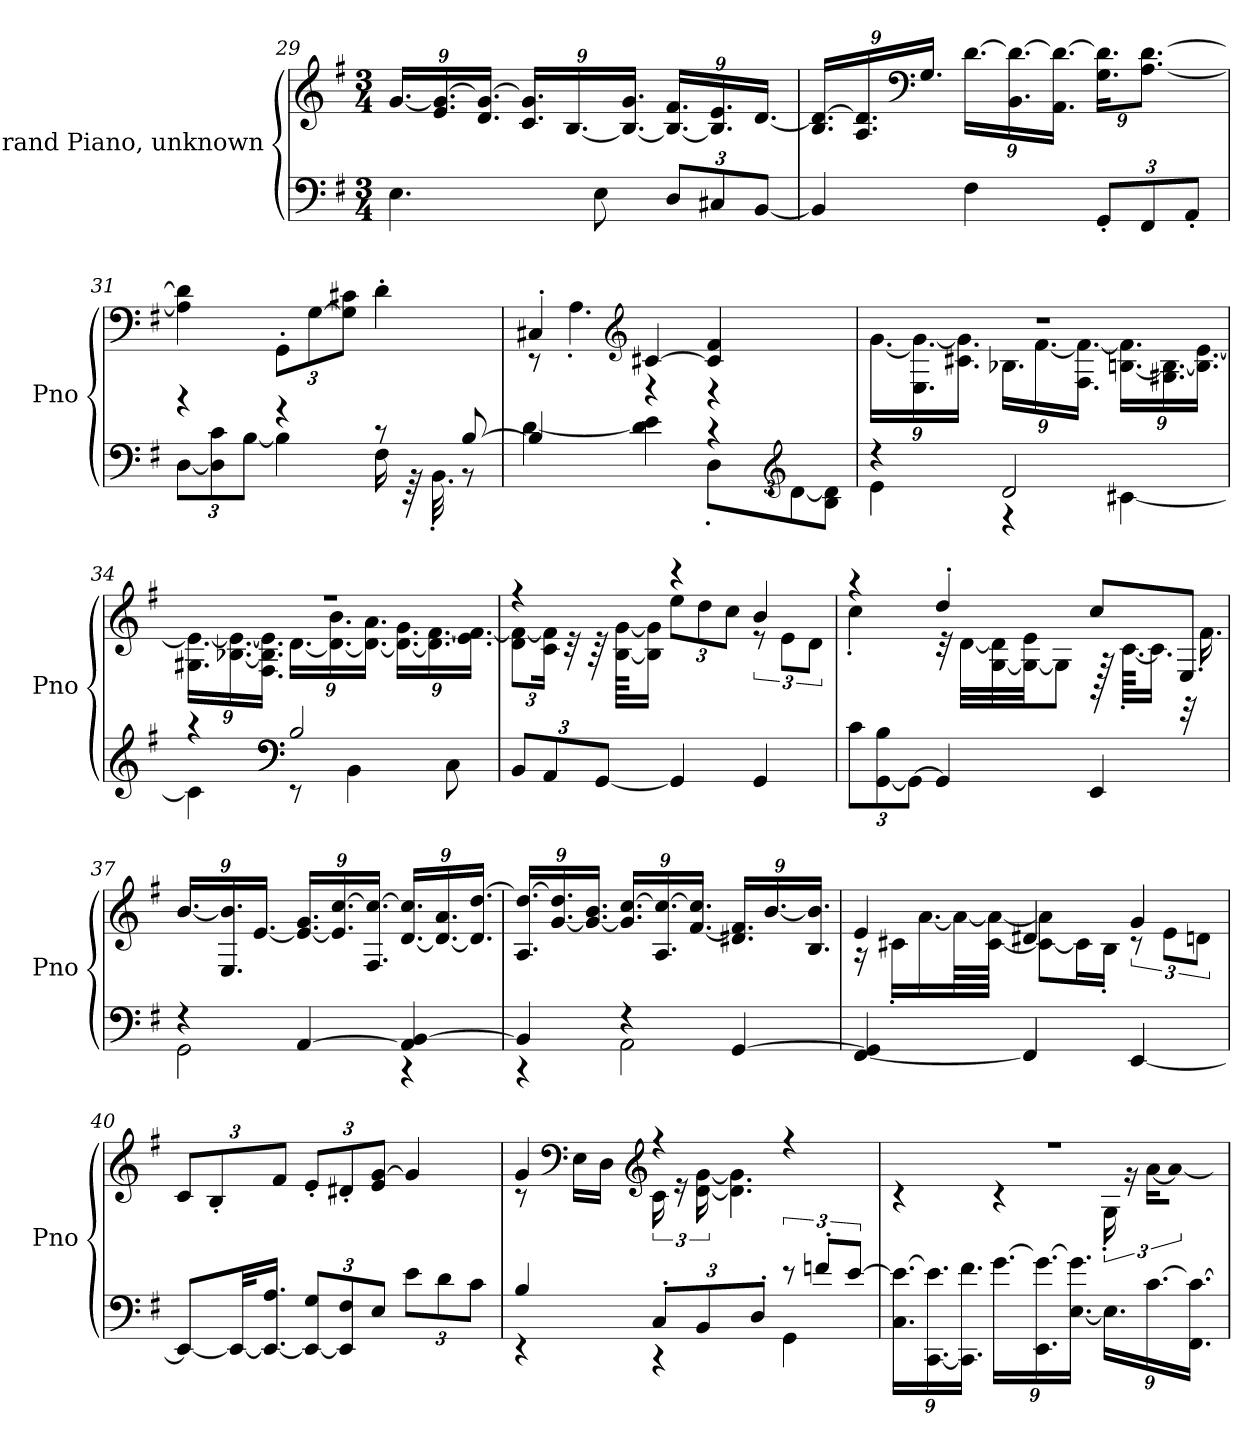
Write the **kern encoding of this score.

**kern	**kern
*part1	*part1
*staff2	*staff1
*I"Grand Piano, unknown	*
*I'Pno	*
*clefF4	*clefG2
*k[f#]	*k[f#]
*M3/4	*M3/4
*	*Xbrackettup
=29	=29
4.E\	[18.g/LL
.	18.e/ 18.g/_
.	18.d/ 18.g/_JJ
.	18.c/ 18.g/]LL
.	[18.B/
8E\	.
.	18.B/_ 18.g/JJ
*Xbrackettup	*
12D/L	18.B/_ 18.f#/LL
12C#X/	18.B/] 18.e/
[12BB/J	[18.d/JJ
!!LO:LB:g=z
=30	=30
4BB/]	18.B/ 18.d/_LL
.	18.A/ 18.d/]
*	*clefF4
.	18.G/JJ
4F#\	[18.d\LL
.	18.BB\ 18.d\_
.	18.AA\ 18.d\_JJ
12GG'/L	18.G\ 18.d\]KL
12FF#/	[9.A\ [9.d\J
12AA'/J	.
=31	=31
*^	*
4r	[12D\L	4A\] 4d\]
.	12D\] 12c\	.
.	[12B\J	.
4r	4B\]	12GG'\L
.	.	[12G\
.	.	12G\] 12c#X\J
8r	16F#\	4d'\
.	64r	.
.	32.BB'\	.
[8B/	8r	.
=32	=32	=32
*	*	*^
4B/]	[4d\	4C#X'/	8r
.	.	.	4.A'\
*	*	*clefG2	*
4r	4d\] 4e\	[4c#X/	.
4r	12D'\L	4c#/] 4f#/	4r
*clefG2	*	*	*
.	[12d\	.	.
.	12B\ 12d\]J	.	.
!!LO:LB:g=z	!!
=33	=33	=33	=33
4r	4e\	2.r	[18.g\LL
.	.	.	18.E\ 18.g\_
.	.	.	18.c#X\ 18.g\]JJ
2d/	4r	.	18.B-X\LL
.	.	.	[18.f#\
.	.	.	18.F#\ 18.f#\_JJ
.	[4c#X\	.	[18.Bn\ 18.f#\]LL
.	.	.	18.G#X\ 18.B\_
.	.	.	18.B\] [18.e\JJ
=34	=34	=34	=34
4r	4c#\]	2.r	18.G#X\ 18.e\_LL
.	.	.	[18.B-X\ 18.e\_
.	.	.	18.F#\ 18.B-\] 18.e\]JJ
*clefF4	*	*	*
2B/	8r	.	[18.d\LL
.	.	.	18.d\_ 18.b\
.	4BB\	.	.
.	.	.	18.d\_ 18.a\JJ
.	.	.	18.d\_ 18.g\LL
.	.	.	18.d\] [18.f#\
.	8C\	.	.
.	.	.	18.e\ 18.f#\_JJ
*v	*v	*	*
!!LO:LB:g=z	!!
=35	=35	=35
12BB/L	4r	12d\ 12f#\_L
12AA/	.	24c\ 24f#\]Jk
.	.	32r
.	.	64r
[12GG/J	.	.
.	.	[64B\ [64g\KKLL
.	.	16B\] 16g\]JJ
4GG/]	4r	12ee\L
.	.	12dd\
.	.	12cc\J
*	*	*brackettup
4GG/	4b/	12r
.	.	12e\L
.	.	12d\J
=36	=36	=36
12c\L	4r	4cc'\
[12GG\ 12B\	.	.
12GG\J_	.	.
4GG/]	4dd'/	32r
.	.	[32d\LLL
.	.	[32G\ 32d\]
.	.	32G\_ 32e\JJ
.	.	8G\J]
4EE/	8cc/L	128r
.	.	[64.c'\KKLL
.	.	16.c\JJ]
.	8E/J	32r
.	.	16.f#'\
*	*v	*v
!!LO:PB:g=z
=37	=37
*^	*
*	*	*Xbrackettup
4r	2GG\	[18.b/LL
.	.	18.E/ 18.b/]
.	.	[18.e/JJ
[4AA/	.	18.e/_ 18.g/LL
.	.	18.e/] [18.cc/
.	.	18.F#/ 18.cc/_JJ
4AA/] [4BB/	4r	[18.d/ 18.cc/]LL
.	.	18.d/_ 18.a/
.	.	18.d/] [18.dd/JJ
=38	=38	=38
4BB/]	4r	18.A/ 18.dd/_LL
.	.	[18.g/ 18.dd/]
.	.	18.g/_ 18.b/JJ
4r	2AA\	18.g/] [18.cc/LL
.	.	18.A/ 18.cc/_
.	.	[18.f#/ 18.cc/]JJ
[4GG/	.	18.d#X/ 18.f#/]LL
.	.	[18.b/
.	.	18.B/ 18.b/]JJ
*v	*v	*
!!LO:LB:g=z
=39	=39
*	*^
[4FF#/ 4GG/]	4e/	16r
.	.	16c#X'\LL
.	.	[16.a\
.	.	64a\LL_
.	.	[64c#\ 64a\_JJJJ
4FF#/]	4d#X/	8c#\_ 8a\]L
.	.	16c#\L]
.	.	16B'\JJ
*	*	*brackettup
[4EE/	4g/	12r
.	.	12e\L
.	.	12dn\J
*	*v	*v
=40	=40
*	*Xbrackettup
8EE/L_	12c/L
.	12B'/
32EE/KL_	.
16.EE/_ 16.A/JJ	.
.	12f#/J
12EE/_ 12G/L	12e'/L
12EE/] 12F#/	12d#X'/
12E/J	12e/ [12g/J
12e\L	4g/]
12d\	.
12c\J	.
!!LO:LB:g=z
=41	=41
*^	*^
4B/	4r	4g/	8r
*	*	*clefF4	*
.	.	.	16E\LL
.	.	.	16D\JJ
*	*	*clefG2	*
*	*	*	*brackettup
12C'/L	4r	4r	24c\
.	.	.	24r
12BB/	.	.	[24d\ [24g\
.	.	.	4.d\] 4.g\]
12D'/J	.	.	.
*brackettup	*	*	*
12r	4GG\	4r	.
12fn'/L	.	.	.
[12e/J	.	.	.
*v	*v	*	*
=42	=42	=42
*Xbrackettup	*	*
18.C\ 18.e\_LL	2.r	4r
[18.CC\ 18.e\]	.	.
18.CC\] 18.f#\JJ	.	.
[18.g\LL	.	4r
18.EE\ 18.g\_	.	.
[18.E\ 18.g\]JJ	.	.
18.E\LL]	.	24G'\
.	.	24r
[18.c\	.	[24a\KL
.	.	8a\J_
18.FF#\ 18.c\_JJ	.	.
*	*v	*v
=	=
*-	*-
